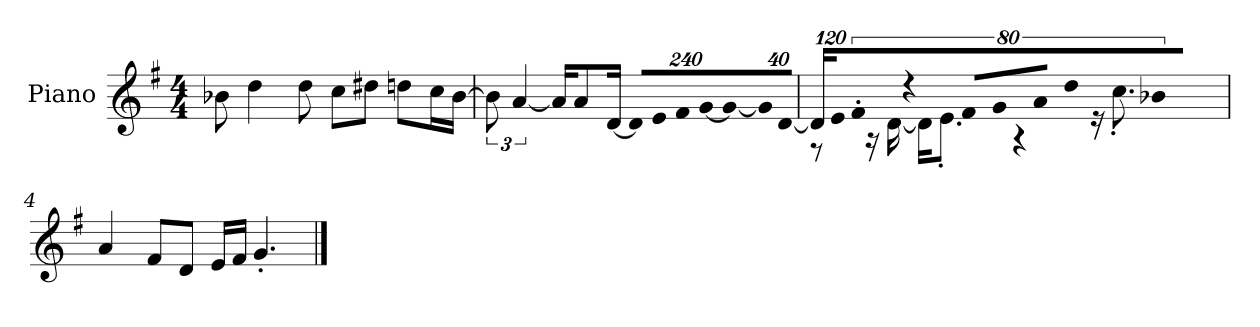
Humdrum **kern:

**kern
*part1
*staff1
*I"Piano
*I'P-no
*clefG2
*k[f#]
*M4/4
*MM90
=1
8b-X\
4dd\
8dd\
8cc\L
8dd#X\J
8ddn\L
16cc\L
[16b-\JJ
=2
12b-\]
[6a/
16a/KL]
8a/
[16d/Jk
*Xbrackettup
!LO:N:vis=16
1920%137d/LL]
!LO:N:vis=16
1920%137e/
!LO:N:vis=16
1920%137f#/
!LO:N:vis=16
[1920%137g/J
!LO:N:vis=8
960%137g/_
!LO:N:vis=32
640%23g/LL]
!LO:N:vis=32
[640%23d/JJJ
=3
*brackettup
!LO:N:vis=16
*^
1920%107d/LL]	8r
!LO:N:vis=16	!
1920%107e/J	.
!LO:N:vis=8	!
640%71f#'/J	.
.	16r
.	[16d\
!LO:N:vis=8	!
640%71r	.
.	16d\KL]
.	8.e'\J
!LO:N:vis=8	!
640%71f#/L	.
!LO:N:vis=8	!
640%71g/	.
.	4r
!LO:N:vis=8	!
640%71a/J	.
!LO:N:vis=4	!
1920%427dd/	.
.	16r
.	8.cc'\
!LO:N:vis=8	!
640%71b-X/	.
1920ryy	.
*v	*v
!!LO:LB:g=z
=4
4a/
8f#/L
8d/J
16e/LL
16f#/JJ
4.g'/
==
*-
